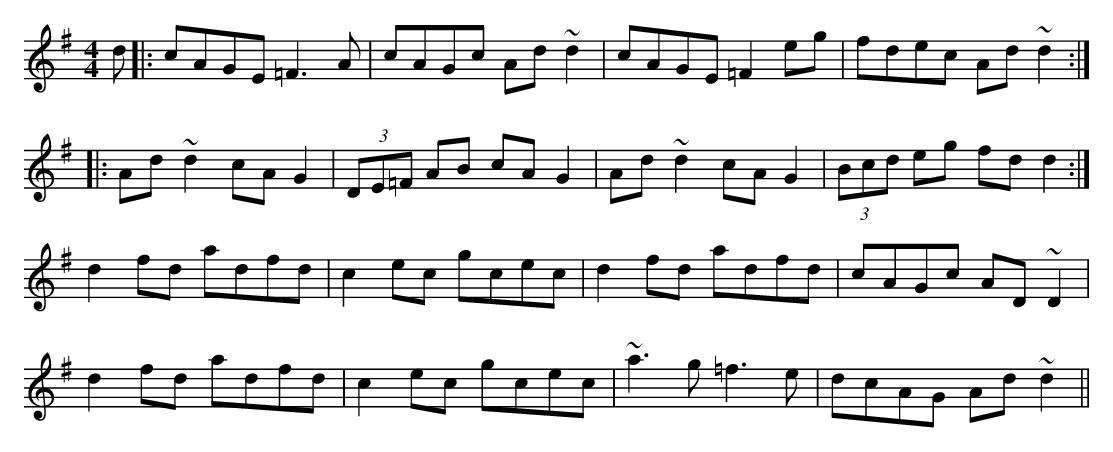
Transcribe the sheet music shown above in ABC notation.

X:1
M:4/4
K:Dmix
d|: cAGE =F3 A|cAGc Ad ~d2| cAGE =F2eg| fdec Ad ~d2:|
|: Ad ~d2 cA G2| (3DE=F AB cA G2| Ad ~d2 cA G2| (3Bcd eg fd d2:|
 d2 fd adfd| c2 ec gcec| d2 fd adfd|cAGc AD ~D2|
 d2 fd adfd| c2 ec gcec|~a3g =f3 e|dcAG Ad~d2||
